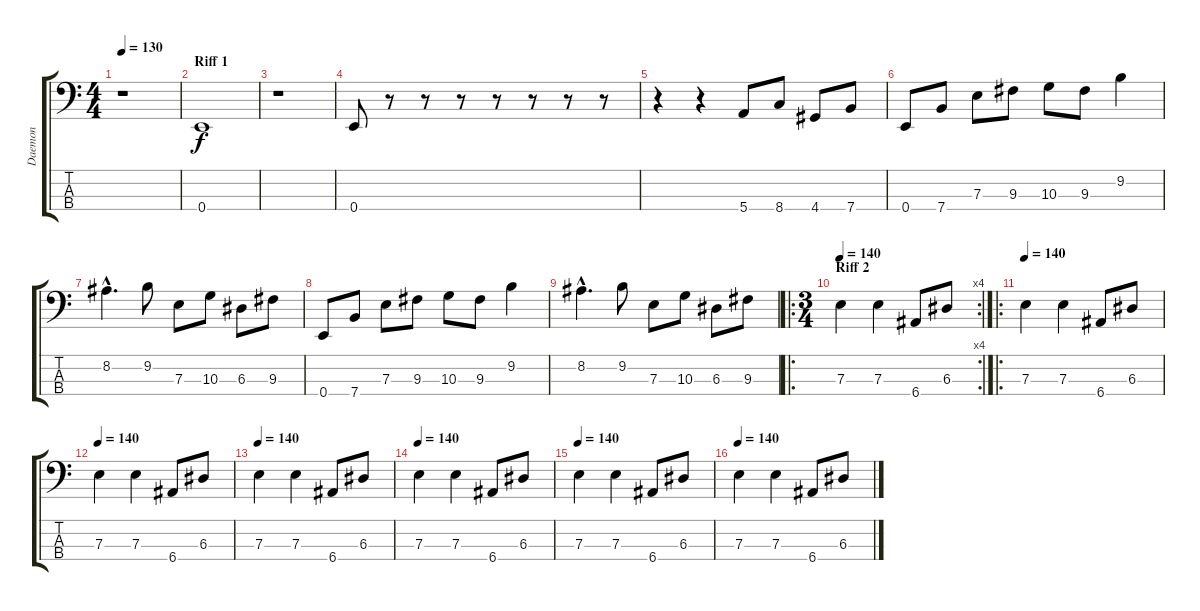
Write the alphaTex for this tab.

\track ("Daemon" "Daemon") {instrument electricbasspick}
\staff {score tabs}
\tuning (G2 D2 A1 E1) {hide}
\ts (4 4)
\tempo 130
\clef f4
\ks c
r.1{dy f instrument electricbasspick} |
\section ("" "Riff 1")
0.4.1 |
r.1 |
0.4.8 r.8 r.8 r.8 r.8 r.8 r.8 r.8 |
r.4 r.4 5.4.8 8.4.8 4.4.8 7.4.8 |
0.4.8 7.4.8 7.3.8 9.3.8 10.3.8 9.3.8 9.2.4 |
8.2{hac}.4{d} 9.2.8 7.3.8 10.3.8 6.3.8 9.3.8 |
0.4.8 7.4.8 7.3.8 9.3.8 10.3.8 9.3.8 9.2.4 |
8.2{hac}.4{d} 9.2.8 7.3.8 10.3.8 6.3.8 9.3.8 |
\ro
\rc 4
\ts (3 4)
\section ("" "Riff 2")
\tempo 140
7.3.4 7.3.4 6.4.8 6.3.8 |
\ro
\tempo 140
7.3.4 7.3.4 6.4.8 6.3.8 |
\tempo 140
7.3.4 7.3.4 6.4.8 6.3.8 |
\tempo 140
7.3.4 7.3.4 6.4.8 6.3.8 |
\tempo 140
7.3.4 7.3.4 6.4.8 6.3.8 |
\tempo 140
7.3.4 7.3.4 6.4.8 6.3.8 |
\tempo 140
7.3.4 7.3.4 6.4.8 6.3.8
